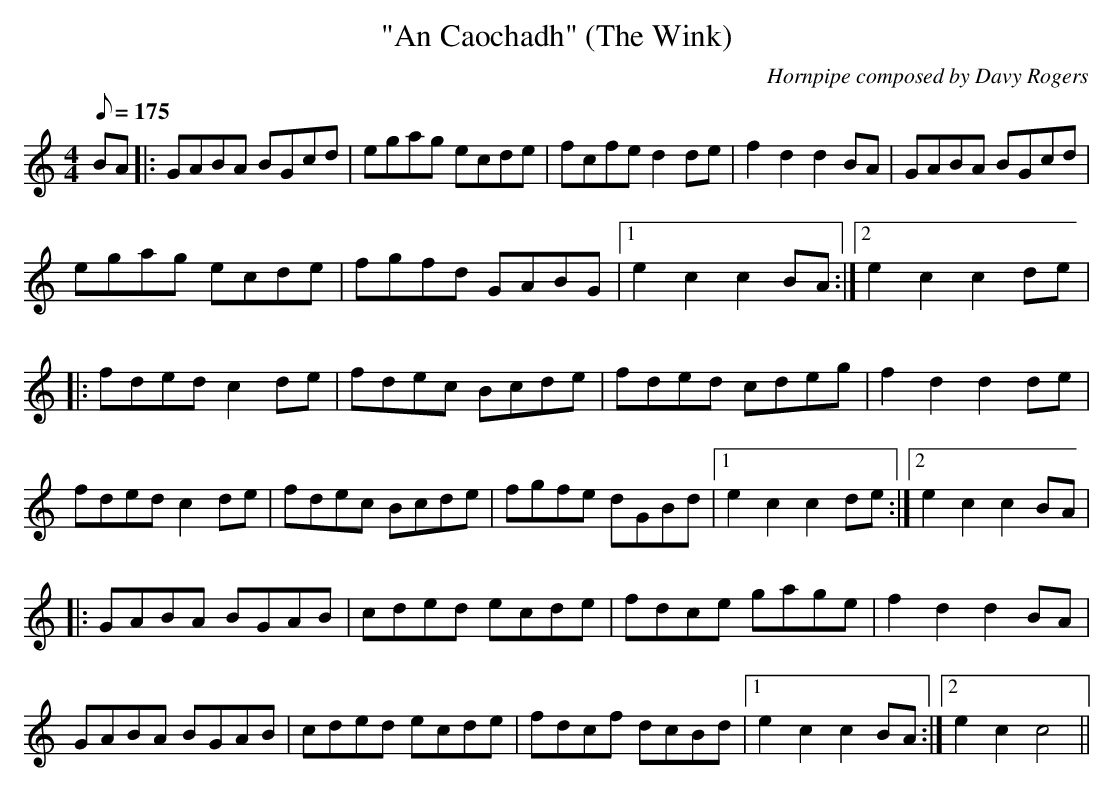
X:1
T:"An Caochadh" (The Wink)
C:Hornpipe composed by Davy Rogers
L:1/8
Q:175
K:C
M:4/4
BA |: GABA BGcd | egag ecde | fcfe d2 de | f2 d2 d2 BA | GABA BGcd |
egag ecde | fgfd GABG |1 e2 c2 c2 BA :|2 e2 c2 c2 de |
|:fded c2 de | fdec Bcde | fded cdeg | f2 d2 d2 de |
fded c2 de | fdec Bcde | fgfe dGBd |1 e2 c2 c2 de :|2 e2 c2 c2 BA |
|: GABA BGAB | cded ecde | fdce gage | f2 d2 d2 BA |
GABA BGAB | cded ecde | fdcf dcBd |1 e2 c2 c2 BA :|2 e2 c2 c4 ||
